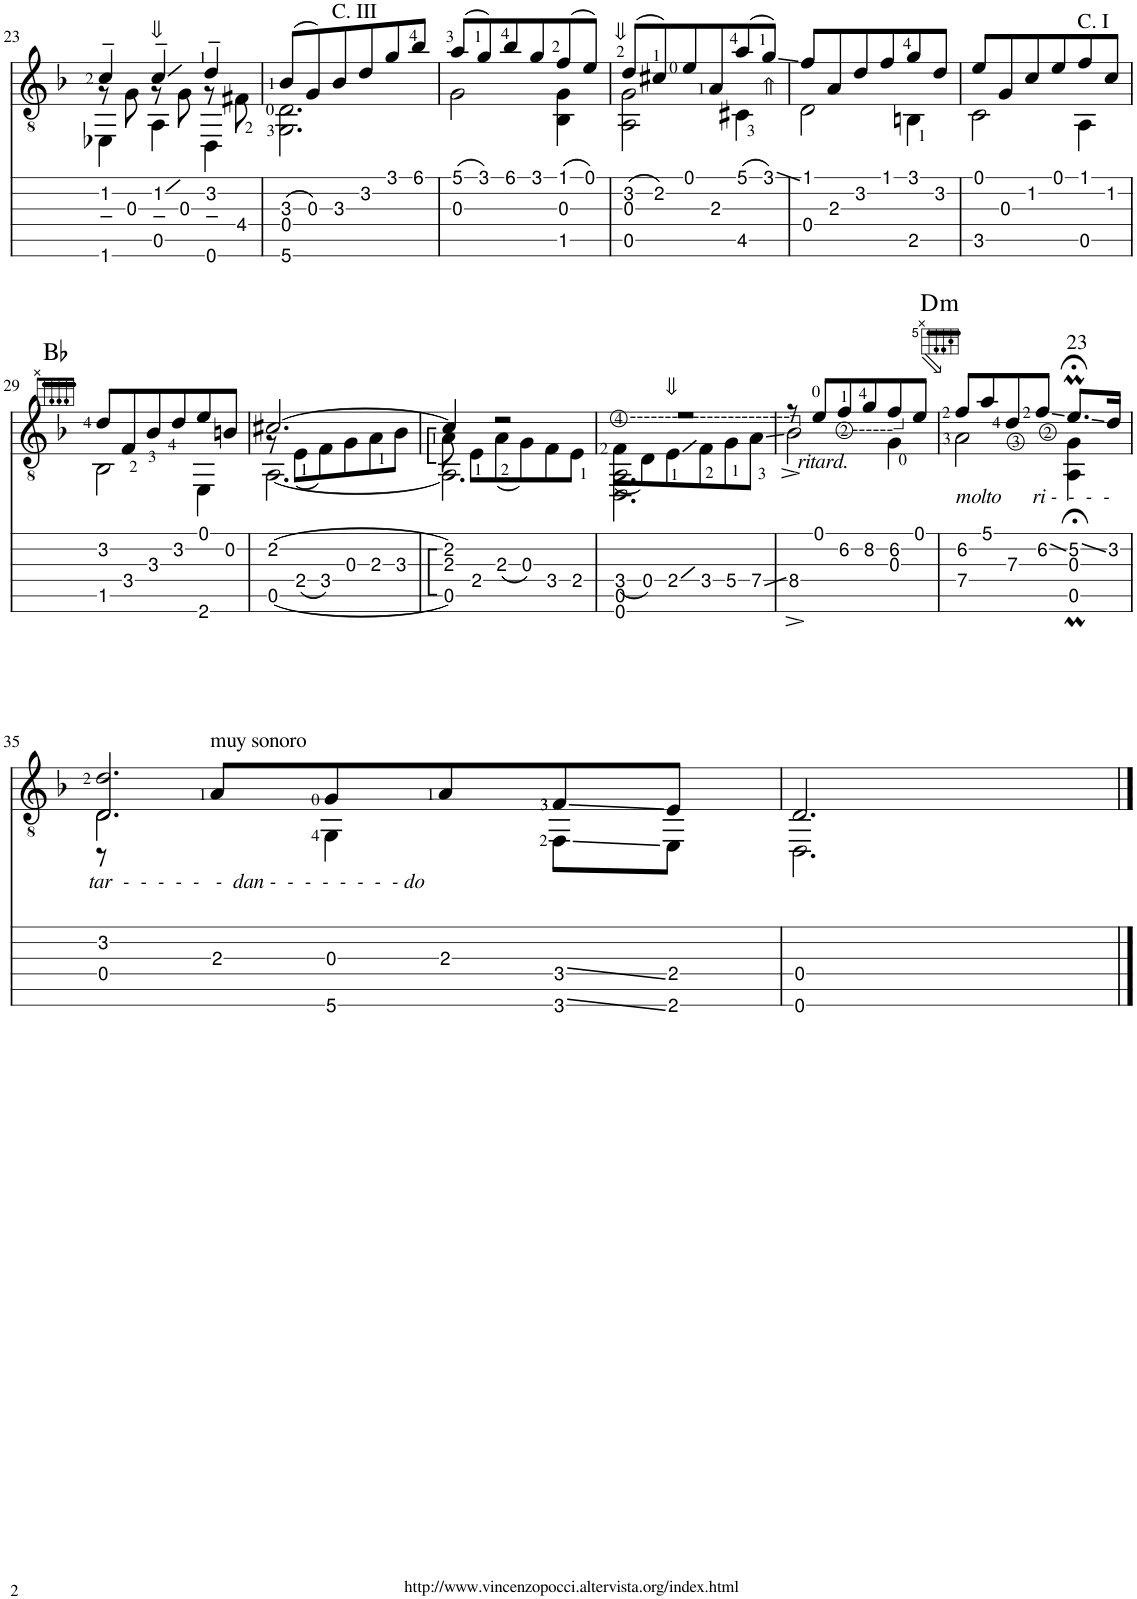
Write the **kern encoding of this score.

**kern	**kern	**harte
*part1	*part1	*part1
*staff2	*staff1	*
*I"Guitar	*	*
*I'Guit.	*	*
!!LO:PB:g=z
*	*clefGv2	*
*k[b-]	*k[b-]	*
*M3/4	*M3/4	*
=23	=23	=23
*^	*^	*
*	*^	*	*^	*
4c~	8r	4EE-	4c~/	8r	4EE-X\	.
.	8G	.	.	8G\	.	.
!	!	!	!LO:TX:a:t=⇓	!	!	!
4c~	8r	4AA	4c~/	8r	4AA\	.
.	8G	.	.	8G\	.	.
4d~	8r	4DD	4d~/	8r	4DD\	.
.	8F#	.	.	8F#X\	.	.
*	*v	*v	*	*	*	*
*	*	*	*v	*v	*
=24	=24	=24	=24	=24
8B-L	2.GG 2.D	(8B-/L	2.GG\ 2.D\	.
8GJ	.	8G/)	.	.
!	!	!LO:TX:a:t=C. III	!	!
8B-L	.	8B-/	.	.
8dJ	.	8d/	.	.
8gL	.	8g/	.	.
8b-J	.	8b-/J	.	.
=25	=25	=25	=25	=25
8aL	2G	(8a/L	2G\	.
8gJ	.	8g/)	.	.
8b-L	.	8b-/	.	.
8gJ	.	8g/	.	.
8fL	4BB- 4G	(8f/	4BB-\ 4G\	.
8eJ	.	8e/J)	.	.
=26	=26	=26	=26	=26
!	!	!LO:TX:a:t=⇓	!	!
8dL	2AA 2G	(8d/L	2AA\ 2G\	.
8c#J	.	8c#X/)	.	.
8eL	.	8e/	.	.
8AJ	.	8A/	.	.
8aL	4C#	(8a/	4C#X\	.
!	!	!LO:TX:a:t=⇑	!	!
8gJ	.	8g/J)	.	.
=27	=27	=27	=27	=27
8fL	2D	8f/L	2D\	.
8AJ	.	8A/	.	.
8dL	.	8d/	.	.
8fJ	.	8f/	.	.
8gL	4BB	8g/	4BBn\	.
8dJ	.	8d/J	.	.
=28	=28	=28	=28	=28
8eL	2C	8e/L	2C\	.
8GJ	.	8G/	.	.
8cL	.	8c/	.	.
8eJ	.	8e/	.	.
!	!	!LO:TX:a:t=C. I	!	!
8fL	4AA	8f/	4AA\	.
8cJ	.	8c/J	.	.
!!LO:LB:g=z	!!
=29	=29	=29	=29	=29
8dL	2BB-	8d/L	2BB-\	Bb:maj
8FJ	.	8F/	.	.
8B-L	.	8B-/	.	.
8dJ	.	8d/	.	.
8eL	4EE	8e/	4EE\	.
8BJ	.	8Bn/J	.	.
=30	=30	=30	=30	=30
*	*^	*	*^	*
[2.c#	8r	[2.AA	[2.c#X/	8r	[2.AA\	.
.	8E	.	.	(8E\L	.	.
.	8FL	.	.	8F\)	.	.
.	8GJ	.	.	8G\	.	.
.	8AL	.	.	8A\	.	.
.	8B-J	.	.	8B-\J	.	.
=31	=31	=31	=31	=31	=31	=31
4c#]	8AL	2.AA]	4c#/]	8A\	2.AA\]	.
.	8EJ	.	.	8E\L	.	.
2r	8AL	.	2r	(8A\	.	.
.	8GJ	.	.	8G\)	.	.
.	8FL	.	.	8F\	.	.
.	8EJ	.	.	8E\J	.	.
=32	=32	=32	=32	=32	=32	=32
!	!	!	!LO:TX:a:t=-----------------------┐	!	!	!
2.r	8FL	2.DD 2.AA	2.r	(8F\L	2.DD\ 2.AA\	.
.	8DJ	.	.	8D\)	.	.
!	!	!	!	!LO:TX:a:t=⇓	!	!
.	8EL	.	.	8E\	.	.
.	8FJ	.	.	8F\	.	.
.	8GL	.	.	8G\	.	.
.	8AJ	.	.	8A\J	.	.
*	*v	*v	*	*	*	*
*	*	*	*v	*v	*
=33	=33	=33	=33	=33
!	!	!LO:TX:a:i:t=ritard.	!	!
8r	2B-^	8r	2B-^\	.
8e	.	8e/L	.	.
!	!	!LO:TX:a:t=------┘	!	!
8fL	.	8f/	.	.
8gJ	.	8g/	.	.
8fL	4G	8f/	4G\	.
8eJ	.	8e/J	.	.
=34	=34	=34	=34	=34
!	!	!LO:TX:b:i:t=molto      ri -  -  -  -	!	!
!	!	!LO:TX:a:t=⇘	!	!LO:H:kt=m
8fL	2A	8f/L	2A\	D:min
8aJ	.	8a/	.	.
8dL	.	8d/	.	.
8fJ	.	8f/J	.	.
!	!	!LO:TX:a:t=23	!	!
8.e;<mL	4AA 4G	8.e;<m/L	4AA\ 4G\	.
16dJk	.	16d/Jk	.	.
!!LO:LB:g=z
=35	=35	=35	=35	=35
*^	*^	*^	*^	*
!	!	!	!	!LO:TX:b:i:t=tar  -  -  -  -  -   -  dan -  -  -  -  -  -  -  - do	!	!	!	!
2.D 2.d	2.D	8r	4ryy	2.D/ 2.d/	2.D\	8r	4ryy	.
!	!	!	!	!	!	!LO:TX:a:t=muy sonoro	!	!
.	.	8A	.	.	.	8A/L	.	.
.	.	8GL	4GG	.	.	8G/	4GG\	.
.	.	8AJ	.	.	.	8A/	.	.
.	.	8FL	8FFL	.	.	8F/	8FF\L	.
.	.	8EJ	8EEJ	.	.	8E/J	8EE\J	.
*	*v	*v	*v	*	*	*	*	*
*	*	*	*v	*v	*v	*
=36	=36	=36	=36	=36
2.D	2.DD	2.D/	2.DD\	.
*v	*v	*	*	*
*	*v	*v	*
==	==	==
*-	*-	*-
